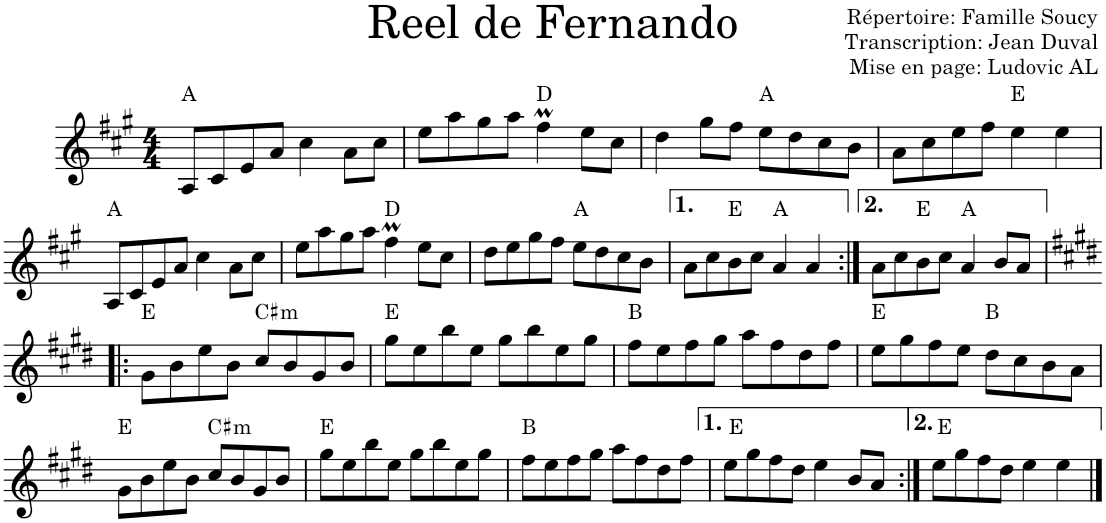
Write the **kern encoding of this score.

**kern	**harte
*part1	*part1
*staff1	*
*I"Voice	*
*I'V	*
*clefG2	*
*k[f#c#g#]	*
*M4/4	*
=1	=1
8A/L	A:maj
8c#/	.
8e/	.
8a/J	.
4cc#\	.
8a\L	.
8cc#\J	.
=2	=2
8ee\L	.
8aa\	.
8gg#\	.
8aa\J	.
4ff#M\	D:maj
8ee\L	.
8cc#\J	.
=3	=3
4dd\	.
8gg#\L	.
8ff#\J	.
8ee\L	A:maj
8dd\	.
8cc#\	.
8b\J	.
=4	=4
8a\L	.
8cc#\	.
8ee\	.
8ff#\J	.
4ee\	E:maj
4ee\	.
!!LO:LB:g=z
=5	=5
8A/L	A:maj
8c#/	.
8e/	.
8a/J	.
4cc#\	.
8a\L	.
8cc#\J	.
=6	=6
8ee\L	.
8aa\	.
8gg#\	.
8aa\J	.
4ff#M\	D:maj
8ee\L	.
8cc#\J	.
=7	=7
8dd\L	.
8ee\	.
8gg#\	.
8ff#\J	.
8ee\L	A:maj
8dd\	.
8cc#\	.
8b\J	.
=8	=8
8a\L	.
8cc#\	.
8b\	E:maj
8cc#\J	.
4a/	A:maj
4a/	.
=9:|!	=9:|!
8a\L	.
8cc#\	.
8b\	E:maj
8cc#\J	.
4a/	A:maj
8b/L	.
8a/J	.
!!LO:LB:g=z
=10!|:	=10!|:
*k[f#c#g#d#]	*
8g#\L	E:maj
8b\	.
8ee\	.
8b\J	.
!	!LO:H:kt=m
8cc#/L	C#:min
8b/	.
8g#/	.
8b/J	.
=11	=11
8gg#\L	E:maj
8ee\	.
8bb\	.
8ee\J	.
8gg#\L	.
8bb\	.
8ee\	.
8gg#\J	.
=12	=12
8ff#\L	B:maj
8ee\	.
8ff#\	.
8gg#\J	.
8aa\L	.
8ff#\	.
8dd#\	.
8ff#\J	.
=13	=13
8ee\L	E:maj
8gg#\	.
8ff#\	.
8ee\J	.
8dd#\L	B:maj
8cc#\	.
8b\	.
8a\J	.
!!LO:LB:g=z
=14	=14
8g#\L	E:maj
8b\	.
8ee\	.
8b\J	.
!	!LO:H:kt=m
8cc#/L	C#:min
8b/	.
8g#/	.
8b/J	.
=15	=15
8gg#\L	E:maj
8ee\	.
8bb\	.
8ee\J	.
8gg#\L	.
8bb\	.
8ee\	.
8gg#\J	.
=16	=16
8ff#\L	B:maj
8ee\	.
8ff#\	.
8gg#\J	.
8aa\L	.
8ff#\	.
8dd#\	.
8ff#\J	.
=17	=17
8ee\L	E:maj
8gg#\	.
8ff#\	.
8dd#\J	.
4ee\	.
8b/L	.
8a/J	.
=18:|!	=18:|!
8ee\L	E:maj
8gg#\	.
8ff#\	.
8dd#\J	.
4ee\	.
4ee\	.
==	==
*-	*-
